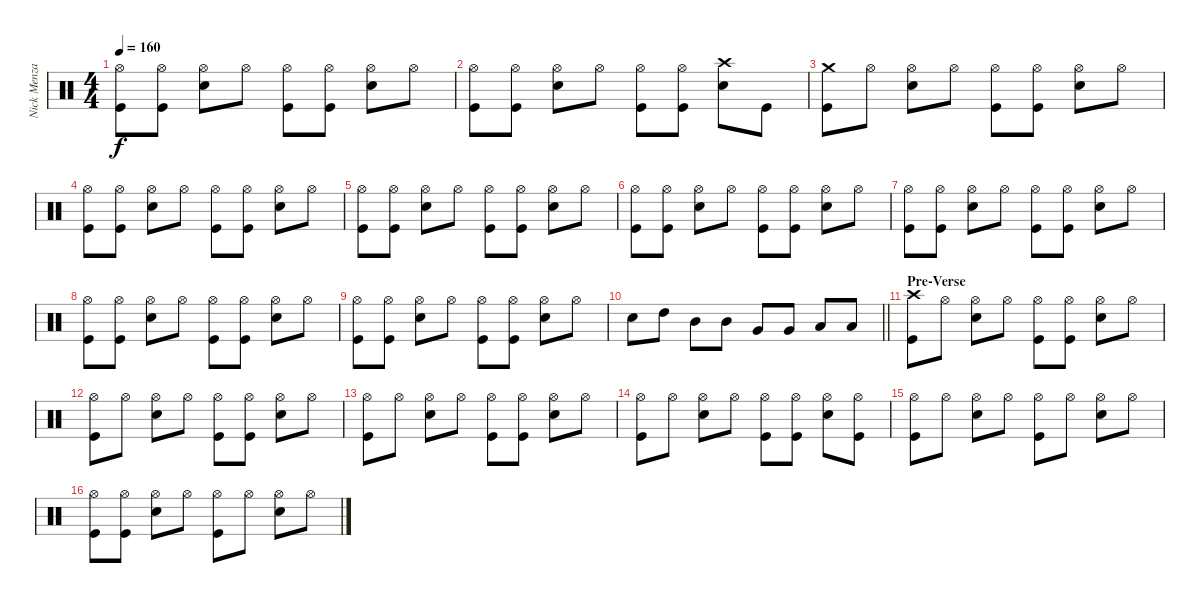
\track ("Nick Menza" "Nick Menza") {instrument percussion}
\staff {score}
\articulation defaults
\ts (4 4)
\tempo 160
\clef neutral
\ks c
("Hi-Hat (open)" "Kick (hit)").8{dy f} ("Hi-Hat (open)" "Kick (hit)").8 ("Hi-Hat (open)" "Snare (hit) 2").8 "Hi-Hat (open)".8 ("Hi-Hat (open)" "Kick (hit)").8 ("Hi-Hat (open)" "Kick (hit)").8 ("Hi-Hat (open)" "Snare (hit) 2").8 "Hi-Hat (open)".8 |
("Hi-Hat (open)" "Kick (hit)").8 ("Hi-Hat (open)" "Kick (hit)").8 ("Hi-Hat (open)" "Snare (hit) 2").8 "Hi-Hat (open)".8 ("Hi-Hat (open)" "Kick (hit)").8 ("Hi-Hat (open)" "Kick (hit)").8 ("Crash high (hit)" "Snare (hit) 2").8 "Kick (hit)".8 |
("Crash medium (hit)" "Kick (hit)").8 "Hi-Hat (open)".8 ("Hi-Hat (open)" "Snare (hit) 2").8 "Hi-Hat (open)".8 ("Hi-Hat (open)" "Kick (hit)").8 ("Hi-Hat (open)" "Kick (hit)").8 ("Hi-Hat (open)" "Snare (hit) 2").8 "Hi-Hat (open)".8 |
("Hi-Hat (open)" "Kick (hit)").8 ("Hi-Hat (open)" "Kick (hit)").8 ("Hi-Hat (open)" "Snare (hit) 2").8 "Hi-Hat (open)".8 ("Hi-Hat (open)" "Kick (hit)").8 ("Hi-Hat (open)" "Kick (hit)").8 ("Hi-Hat (open)" "Snare (hit) 2").8 "Hi-Hat (open)".8 |
("Hi-Hat (open)" "Kick (hit)").8 ("Hi-Hat (open)" "Kick (hit)").8 ("Hi-Hat (open)" "Snare (hit) 2").8 "Hi-Hat (open)".8 ("Hi-Hat (open)" "Kick (hit)").8 ("Hi-Hat (open)" "Kick (hit)").8 ("Hi-Hat (open)" "Snare (hit) 2").8 "Hi-Hat (open)".8 |
("Hi-Hat (open)" "Kick (hit)").8 ("Hi-Hat (open)" "Kick (hit)").8 ("Hi-Hat (open)" "Snare (hit) 2").8 "Hi-Hat (open)".8 ("Hi-Hat (open)" "Kick (hit)").8 ("Hi-Hat (open)" "Kick (hit)").8 ("Hi-Hat (open)" "Snare (hit) 2").8 "Hi-Hat (open)".8 |
("Hi-Hat (open)" "Kick (hit)").8 ("Hi-Hat (open)" "Kick (hit)").8 ("Hi-Hat (open)" "Snare (hit) 2").8 "Hi-Hat (open)".8 ("Hi-Hat (open)" "Kick (hit)").8 ("Hi-Hat (open)" "Kick (hit)").8 ("Hi-Hat (open)" "Snare (hit) 2").8 "Hi-Hat (open)".8 |
("Hi-Hat (open)" "Kick (hit)").8 ("Hi-Hat (open)" "Kick (hit)").8 ("Hi-Hat (open)" "Snare (hit) 2").8 "Hi-Hat (open)".8 ("Hi-Hat (open)" "Kick (hit)").8 ("Hi-Hat (open)" "Kick (hit)").8 ("Hi-Hat (open)" "Snare (hit) 2").8 "Hi-Hat (open)".8 |
("Hi-Hat (open)" "Kick (hit)").8 ("Hi-Hat (open)" "Kick (hit)").8 ("Hi-Hat (open)" "Snare (hit) 2").8 "Hi-Hat (open)".8 ("Hi-Hat (open)" "Kick (hit)").8 ("Hi-Hat (open)" "Kick (hit)").8 ("Hi-Hat (open)" "Snare (hit) 2").8 "Hi-Hat (open)".8 |
\barLineRight lightlight "Snare (hit) 2".8 "High Tom (hit)".8 "Mid Tom (hit)".8 "Mid Tom (hit)".8 "Very Low Tom (hit)".8 "Very Low Tom (hit)".8 "Low Floor Tom (hit)".8 "Low Floor Tom (hit)".8
|
\section ("" "Pre-Verse")
("Crash high (hit)" "Kick (hit)").8 "Hi-Hat (open)".8 ("Hi-Hat (open)" "Snare (hit) 2").8 "Hi-Hat (open)".8 ("Hi-Hat (open)" "Kick (hit)").8 ("Hi-Hat (open)" "Kick (hit)").8 ("Hi-Hat (open)" "Snare (hit) 2").8 "Hi-Hat (open)".8 |
("Hi-Hat (open)" "Kick (hit)").8 "Hi-Hat (open)".8 ("Hi-Hat (open)" "Snare (hit) 2").8 "Hi-Hat (open)".8 ("Hi-Hat (open)" "Kick (hit)").8 ("Hi-Hat (open)" "Kick (hit)").8 ("Hi-Hat (open)" "Snare (hit) 2").8 "Hi-Hat (open)".8 |
("Hi-Hat (open)" "Kick (hit)").8 "Hi-Hat (open)".8 ("Hi-Hat (open)" "Snare (hit) 2").8 "Hi-Hat (open)".8 ("Hi-Hat (open)" "Kick (hit)").8 ("Hi-Hat (open)" "Kick (hit)").8 ("Hi-Hat (open)" "Snare (hit) 2").8 "Hi-Hat (open)".8 |
("Hi-Hat (open)" "Kick (hit)").8 "Hi-Hat (open)".8 ("Hi-Hat (open)" "Snare (hit) 2").8 "Hi-Hat (open)".8 ("Hi-Hat (open)" "Kick (hit)").8 ("Hi-Hat (open)" "Kick (hit)").8 ("Hi-Hat (open)" "Snare (hit) 2").8 ("Hi-Hat (open)" "Kick (hit)").8 |
("Hi-Hat (open)" "Kick (hit)").8 "Hi-Hat (open)".8 ("Hi-Hat (open)" "Snare (hit) 2").8 "Hi-Hat (open)".8 ("Hi-Hat (open)" "Kick (hit)").8 "Hi-Hat (open)".8 ("Hi-Hat (open)" "Snare (hit) 2").8 "Hi-Hat (open)".8 |
("Hi-Hat (open)" "Kick (hit)").8 ("Hi-Hat (open)" "Kick (hit)").8 ("Hi-Hat (open)" "Snare (hit) 2").8 "Hi-Hat (open)".8 ("Hi-Hat (open)" "Kick (hit)").8 "Hi-Hat (open)".8 ("Hi-Hat (open)" "Snare (hit) 2").8 "Hi-Hat (open)".8
